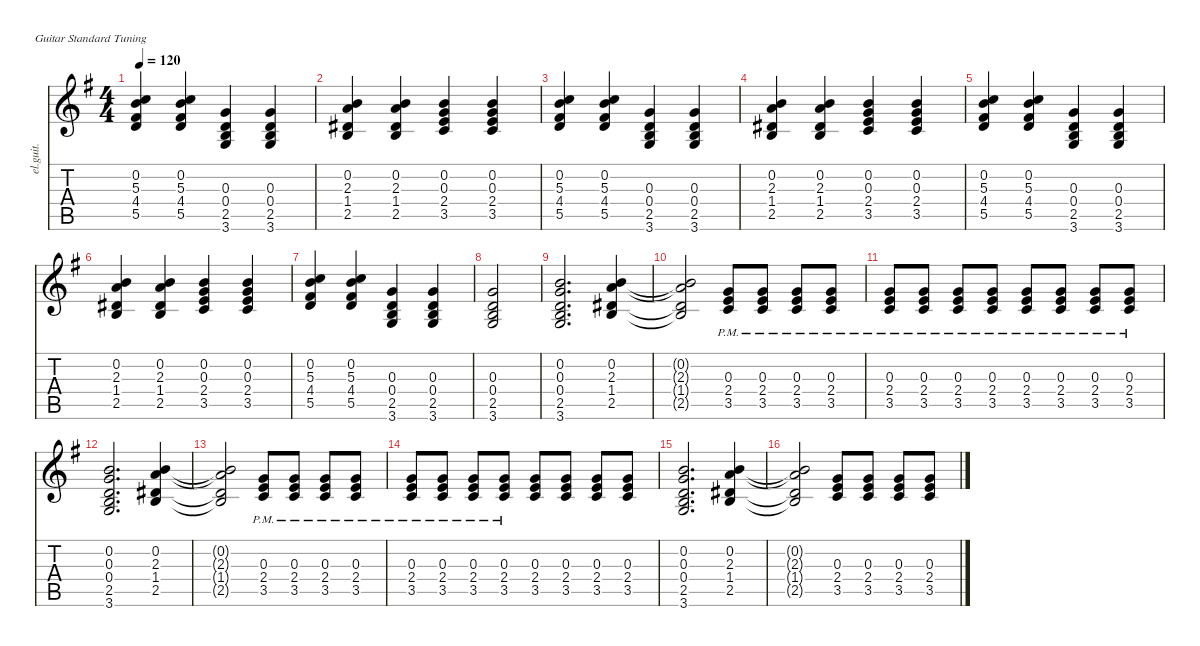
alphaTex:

\defaultSystemsLayout 4
\hideDynamics
\bracketExtendMode nobrackets
\track ("Clean Guitar" "el.guit.") {instrument electricguitarclean}
\staff {score tabs}
\tuning (E4 B3 G3 D3 A2 E2)
\ts (4 4)
\tempo 120
\clef g2
\ks g
(5.5{acc forcenatural} 4.4{acc #} 5.3{acc forcenatural} 0.2{acc forcenatural}).4{dy mf beam Up} (5.5{acc forcenatural} 4.4{acc #} 5.3{acc forcenatural} 0.2{acc forcenatural}).4{beam Up} (3.6{acc forcenatural} 2.5{acc forcenatural} 0.4{acc forcenatural} 0.3{acc forcenatural}).4{beam Up} (3.6{acc forcenatural} 2.5{acc forcenatural} 0.4{acc forcenatural} 0.3{acc forcenatural}).4{beam Up} |
(2.5{acc forcenatural} 1.4{acc #} 2.3{acc forcenatural} 0.2{acc forcenatural}).4{beam Up} (2.5{acc forcenatural} 1.4{acc #} 2.3{acc forcenatural} 0.2{acc forcenatural}).4{beam Up} (3.5{acc forcenatural} 2.4{acc forcenatural} 0.3{acc forcenatural} 0.2{acc forcenatural}).4{beam Up} (3.5{acc forcenatural} 2.4{acc forcenatural} 0.3{acc forcenatural} 0.2{acc forcenatural}).4{beam Up} |
(5.5{acc forcenatural} 4.4{acc #} 5.3{acc forcenatural} 0.2{acc forcenatural}).4{beam Up} (5.5{acc forcenatural} 4.4{acc #} 5.3{acc forcenatural} 0.2{acc forcenatural}).4{beam Up} (3.6{acc forcenatural} 2.5{acc forcenatural} 0.4{acc forcenatural} 0.3{acc forcenatural}).4{beam Up} (3.6{acc forcenatural} 2.5{acc forcenatural} 0.4{acc forcenatural} 0.3{acc forcenatural}).4{beam Up} |
(2.5{acc forcenatural} 1.4{acc #} 2.3{acc forcenatural} 0.2{acc forcenatural}).4{beam Up} (2.5{acc forcenatural} 1.4{acc #} 2.3{acc forcenatural} 0.2{acc forcenatural}).4{beam Up} (3.5{acc forcenatural} 2.4{acc forcenatural} 0.3{acc forcenatural} 0.2{acc forcenatural}).4{beam Up} (3.5{acc forcenatural} 2.4{acc forcenatural} 0.3{acc forcenatural} 0.2{acc forcenatural}).4{beam Up} |
(5.5{acc forcenatural} 4.4{acc #} 5.3{acc forcenatural} 0.2{acc forcenatural}).4{beam Up} (5.5{acc forcenatural} 4.4{acc #} 5.3{acc forcenatural} 0.2{acc forcenatural}).4{beam Up} (3.6{acc forcenatural} 2.5{acc forcenatural} 0.4{acc forcenatural} 0.3{acc forcenatural}).4{beam Up} (3.6{acc forcenatural} 2.5{acc forcenatural} 0.4{acc forcenatural} 0.3{acc forcenatural}).4{beam Up} |
(2.5{acc forcenatural} 1.4{acc #} 2.3{acc forcenatural} 0.2{acc forcenatural}).4{beam Up} (2.5{acc forcenatural} 1.4{acc #} 2.3{acc forcenatural} 0.2{acc forcenatural}).4{beam Up} (3.5{acc forcenatural} 2.4{acc forcenatural} 0.3{acc forcenatural} 0.2{acc forcenatural}).4{beam Up} (3.5{acc forcenatural} 2.4{acc forcenatural} 0.3{acc forcenatural} 0.2{acc forcenatural}).4{beam Up} |
(5.5{acc forcenatural} 4.4{acc #} 5.3{acc forcenatural} 0.2{acc forcenatural}).4{beam Up} (5.5{acc forcenatural} 4.4{acc #} 5.3{acc forcenatural} 0.2{acc forcenatural}).4{beam Up} (3.6{acc forcenatural} 2.5{acc forcenatural} 0.4{acc forcenatural} 0.3{acc forcenatural}).4{beam Up} (3.6{acc forcenatural} 2.5{acc forcenatural} 0.4{acc forcenatural} 0.3{acc forcenatural}).4{beam Up} |
(3.6{acc forcenatural} 2.5{acc forcenatural} 0.4{acc forcenatural} 0.3{acc forcenatural}).2{beam Up} |
(2.5{acc forcenatural} 0.4{acc forcenatural} 0.3{acc forcenatural} 0.2{acc forcenatural} 3.6{acc forcenatural}).2{d beam Up} (2.5{acc forcenatural} 1.4{acc #} 2.3{acc forcenatural} 0.2{acc forcenatural}).4{beam Up} |
(2.5{t acc forcenatural} 1.4{t acc #} 2.3{t acc forcenatural} 0.2{t acc forcenatural}).2{beam Up} (3.5{pm acc forcenatural} 2.4{pm acc forcenatural} 0.3{pm acc forcenatural}).8{beam Up} (3.5{pm acc forcenatural} 2.4{pm acc forcenatural} 0.3{pm acc forcenatural}).8{beam Up} (3.5{pm acc forcenatural} 2.4{pm acc forcenatural} 0.3{pm acc forcenatural}).8{beam Up} (3.5{pm acc forcenatural} 2.4{pm acc forcenatural} 0.3{pm acc forcenatural}).8{beam Up} |
(3.5{pm acc forcenatural} 2.4{pm acc forcenatural} 0.3{pm acc forcenatural}).8{beam Up} (3.5{pm acc forcenatural} 2.4{pm acc forcenatural} 0.3{pm acc forcenatural}).8{beam Up} (3.5{pm acc forcenatural} 2.4{pm acc forcenatural} 0.3{pm acc forcenatural}).8{beam Up} (3.5{pm acc forcenatural} 2.4{pm acc forcenatural} 0.3{pm acc forcenatural}).8{beam Up} (3.5{pm acc forcenatural} 2.4{pm acc forcenatural} 0.3{pm acc forcenatural}).8{beam Up} (3.5{pm acc forcenatural} 2.4{pm acc forcenatural} 0.3{pm acc forcenatural}).8{beam Up} (3.5{pm acc forcenatural} 2.4{pm acc forcenatural} 0.3{pm acc forcenatural}).8{beam Up} (3.5{pm acc forcenatural} 2.4{pm acc forcenatural} 0.3{pm acc forcenatural}).8{beam Up} |
(2.5{acc forcenatural} 0.4{acc forcenatural} 0.3{acc forcenatural} 0.2{acc forcenatural} 3.6{acc forcenatural}).2{d beam Up} (2.5{acc forcenatural} 1.4{acc #} 2.3{acc forcenatural} 0.2{acc forcenatural}).4{beam Up} |
(2.5{t acc forcenatural} 1.4{t acc #} 2.3{t acc forcenatural} 0.2{t acc forcenatural}).2{beam Up} (3.5{pm acc forcenatural} 2.4{pm acc forcenatural} 0.3{pm acc forcenatural}).8{beam Up} (3.5{pm acc forcenatural} 2.4{pm acc forcenatural} 0.3{pm acc forcenatural}).8{beam Up} (3.5{pm acc forcenatural} 2.4{pm acc forcenatural} 0.3{pm acc forcenatural}).8{beam Up} (3.5{pm acc forcenatural} 2.4{pm acc forcenatural} 0.3{pm acc forcenatural}).8{beam Up} |
(3.5{pm acc forcenatural} 2.4{pm acc forcenatural} 0.3{pm acc forcenatural}).8{beam Up} (3.5{pm acc forcenatural} 2.4{pm acc forcenatural} 0.3{pm acc forcenatural}).8{beam Up} (3.5{pm acc forcenatural} 2.4{pm acc forcenatural} 0.3{pm acc forcenatural}).8{beam Up} (3.5{pm acc forcenatural} 2.4{pm acc forcenatural} 0.3{pm acc forcenatural}).8{beam Up} (3.5{acc forcenatural} 2.4{acc forcenatural} 0.3{acc forcenatural}).8{beam Up} (3.5{acc forcenatural} 2.4{acc forcenatural} 0.3{acc forcenatural}).8{beam Up} (3.5{acc forcenatural} 2.4{acc forcenatural} 0.3{acc forcenatural}).8{beam Up} (3.5{acc forcenatural} 2.4{acc forcenatural} 0.3{acc forcenatural}).8{beam Up} |
(2.5{acc forcenatural} 0.4{acc forcenatural} 0.3{acc forcenatural} 0.2{acc forcenatural} 3.6{acc forcenatural}).2{d beam Up} (2.5{acc forcenatural} 1.4{acc #} 2.3{acc forcenatural} 0.2{acc forcenatural}).4{beam Up} |
(2.5{t acc forcenatural} 1.4{t acc #} 2.3{t acc forcenatural} 0.2{t acc forcenatural}).2{beam Up} (3.5{acc forcenatural} 2.4{acc forcenatural} 0.3{acc forcenatural}).8{beam Up} (3.5{acc forcenatural} 2.4{acc forcenatural} 0.3{acc forcenatural}).8{beam Up} (3.5{acc forcenatural} 2.4{acc forcenatural} 0.3{acc forcenatural}).8{beam Up} (3.5{acc forcenatural} 2.4{acc forcenatural} 0.3{acc forcenatural}).8{beam Up}
